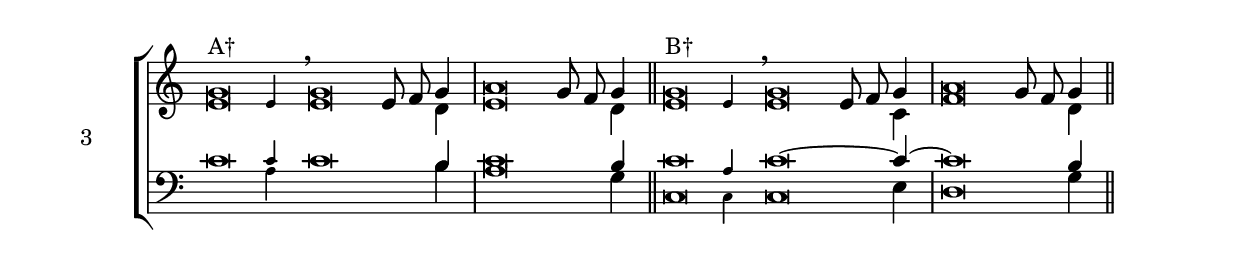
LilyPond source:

\version "2.18.2"
\version "2.18.2"

divisioMinima = {
    \bar ""
    \once \override BreathingSign.stencil = #ly:breathing-sign::divisio-minima
    \once \override BreathingSign.Y-offset = #0
    \breathe
}

dm = {
    \bar ""
    \once \override BreathingSign.stencil = #ly:breathing-sign::divisio-maior
    \once \override BreathingSign.Y-offset = #0
    \breathe
}
divisioMaxima = {
    \bar ""
    \once \override BreathingSign.stencil = #ly:breathing-sign::divisio-maxima
    \once \override BreathingSign.Y-offset = #0
    \breathe
}

fi = { \bar "||" }
ll = { \once \override LyricText.self-alignment-X = #LEFT }
sm = { \set melismaBusyProperties = #'() }
usm = { \unset melismaBusyProperties }

global = {
    \key c \major
    \cadenzaOn
    \set tieWaitForNote = ##t
    \autoBeamOff
    %\hide Staff.Stem
}

sopranoOneFlex = { \afterGrace g'\breve^"A†" e'4 \breathe g'\breve e'8 f' g'4 \bar "|" a'\breve g'8 f' g'4 \bar "||" }
sopranoOne = { g'\breve^"A" e'8 f' g'4 \bar "|" a'\breve g'8 f' g'4 \bar "||"   }
sopranoTwoFlex = { \afterGrace g'\breve^"B†" e'4 \breathe g'\breve e'8 f' g'4 \bar "|" a'\breve g'8 f' g'4 \bar "||"  }
sopranoTwo = { g'\breve^"B" e'8 f' g'4 \bar "|" a'\breve g'8 f' g'4 \bar "||"  }

altoOneFlex = { e'\breve e'\breve s4 d'4 e'\breve s4 d'4 }
altoOne = { e'\breve s4 d'4 e'\breve s4 d'4   }
altoTwoFlex = { e'\breve e'\breve s4 c'4 f'\breve s4 d'4   }
altoTwo = {  e'\breve s4 c'4 f'\breve s4 d'4  }

tenorOneFlex = { \afterGrace c'\breve c'4 c'\breve s4 b4 \bar "|" c'\breve s4 b4 \bar "||" }
tenorOne = {  c'\breve s4 b4 \bar "|" c'\breve s4 b4 \bar "||"  }
tenorTwoFlex = { \afterGrace c'\breve a4 c'\breve~ s4 c'4~ \bar "|" c'\breve s4 b4 \bar "||" }
tenorTwo = { c'\breve~ s4 c'4~ \bar "|" c'\breve s4 b4 \bar "||"  }

bassOneFlex = { \afterGrace s\breve a4 s\breve s4 b4 a\breve s4 g4   }
bassOne = { s\breve s4 b4 a\breve s4 g4   }
bassTwoFlex = {  \afterGrace c\breve c4 c\breve s4 e4 d\breve s4 g4 }
bassTwo = { c\breve s4 e4 d\breve s4 g4  }




sopMusic = {
    \global
    \voiceOne
    \sopranoOneFlex
    \sopranoTwoFlex
}
altoMusic = {
    \global
    \voiceTwo
    \altoOneFlex
    \altoTwoFlex
}
tenorMusic = {
    \global
    \voiceOne
    \tenorOneFlex
    \tenorTwoFlex
}
bassMusic = {
    \global
    \voiceTwo
    \bassOneFlex
    \bassTwoFlex
}

\score {

    \header {
        %piece = \markup { \fontsize #2 \bold "LBI_1C" }
    }
    <<
        \transpose e e {



            \new ChoirStaff \with { instrumentName = #"3" } % LBI_1C
            <<
                \new Staff ="up"
                <<
                    \clef treble
                    \accidentalStyle forget
                    \new Voice = "Soprano" \sopMusic
                    \new Voice = "Alto" \altoMusic
                >>
                \new Staff ="down"
                <<
                    \clef bass
                    \accidentalStyle forget
                    \new Voice = "Tenor" \tenorMusic
                    \new Voice = "Bass" \bassMusic
                >>
            >>
        }
    >>

    \layout 
    { 
        ragged-last = ##t
        \context 
        { 
            \Staff 
            \remove Time_signature_engraver 
        } 

    } 

}
